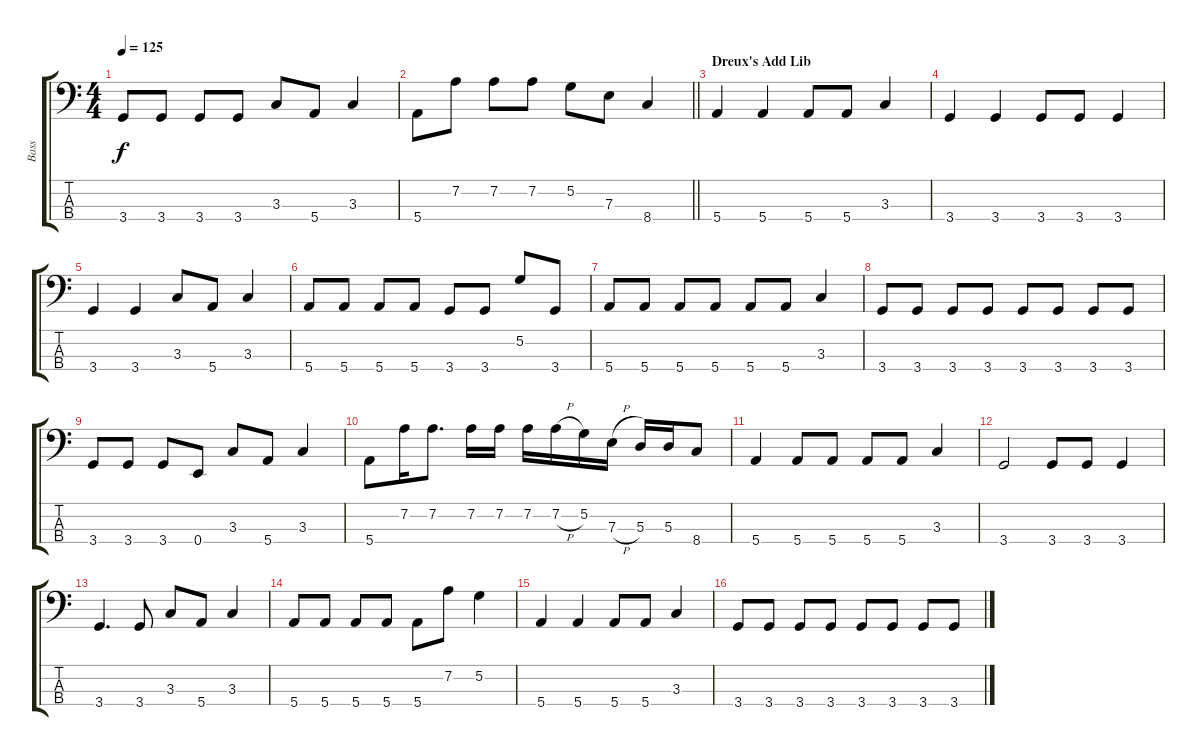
\track ("Bass" "Bass") {instrument electricbasspick}
\staff {score tabs}
\tuning (G2 D2 A1 E1) {hide}
\ts (4 4)
\tempo 125
\clef f4
\ks c
3.4.8{dy f} 3.4.8 3.4.8 3.4.8 3.3.8 5.4.8 3.3.4 |
\barLineRight lightlight
5.4.8 7.2.8 7.2.8 7.2.8 5.2.8 7.3.8 8.4.4 |
\section ("" "Dreux's Add Lib")
5.4.4 5.4.4 5.4.8 5.4.8 3.3.4 |
3.4.4 3.4.4 3.4.8 3.4.8 3.4.4 |
3.4.4 3.4.4 3.3.8 5.4.8 3.3.4 |
5.4.8 5.4.8 5.4.8 5.4.8 3.4.8 3.4.8 5.2.8 3.4.8 |
5.4.8 5.4.8 5.4.8 5.4.8 5.4.8 5.4.8 3.3.4 |
3.4.8 3.4.8 3.4.8 3.4.8 3.4.8 3.4.8 3.4.8 3.4.8 |
3.4.8 3.4.8 3.4.8 0.4.8 3.3.8 5.4.8 3.3.4 |
5.4.8 7.2.16 7.2.8{d} 7.2.16 7.2.16 7.2.16 7.2{h}.16 5.2.16 7.3{h}.16 5.3.16 5.3.16 8.4.8 |
5.4.4 5.4.8 5.4.8 5.4.8 5.4.8 3.3.4 |
3.4.2 3.4.8 3.4.8 3.4.4 |
3.4.4{d} 3.4.8 3.3.8 5.4.8 3.3.4 |
5.4.8 5.4.8 5.4.8 5.4.8 5.4.8 7.2.8 5.2.4 |
5.4.4 5.4.4 5.4.8 5.4.8 3.3.4 |
3.4.8 3.4.8 3.4.8 3.4.8 3.4.8 3.4.8 3.4.8 3.4.8
